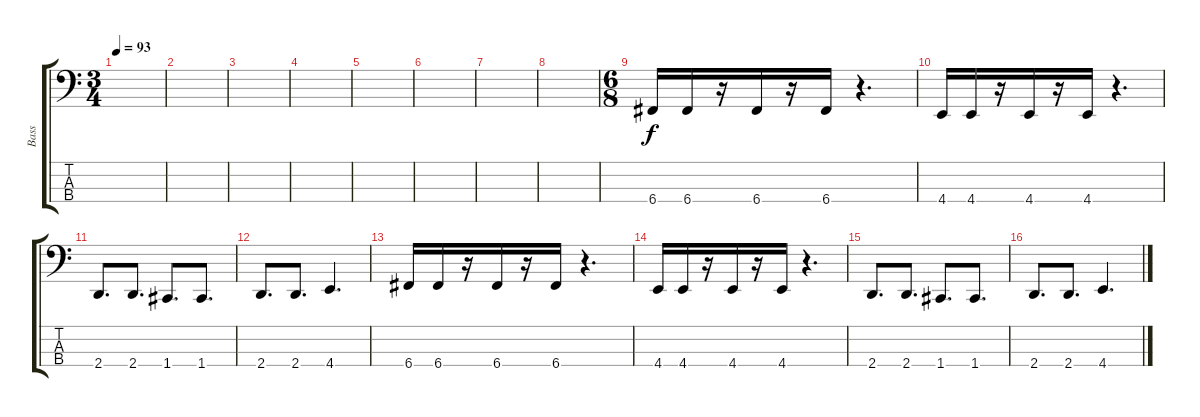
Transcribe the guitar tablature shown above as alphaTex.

\track ("Bass" "Bass") {instrument electricbasspick}
\staff {score tabs}
\tuning (F2 C2 G1 C1) {hide}
\ts (3 4)
\tempo 93
\clef f4
\ks c
|
|
|
|
|
|
|
|
\ts (6 8)
6.4.16 6.4.16 r.16 6.4.16 r.16 6.4.16 r.4{d} |
4.4.16 4.4.16 r.16 4.4.16 r.16 4.4.16 r.4{d} |
2.4.8{d} 2.4.8{d} 1.4.8{d} 1.4.8{d} |
2.4.8{d} 2.4.8{d} 4.4.4{d} |
6.4.16 6.4.16 r.16 6.4.16 r.16 6.4.16 r.4{d} |
4.4.16 4.4.16 r.16 4.4.16 r.16 4.4.16 r.4{d} |
2.4.8{d} 2.4.8{d} 1.4.8{d} 1.4.8{d} |
2.4.8{d} 2.4.8{d} 4.4.4{d}
